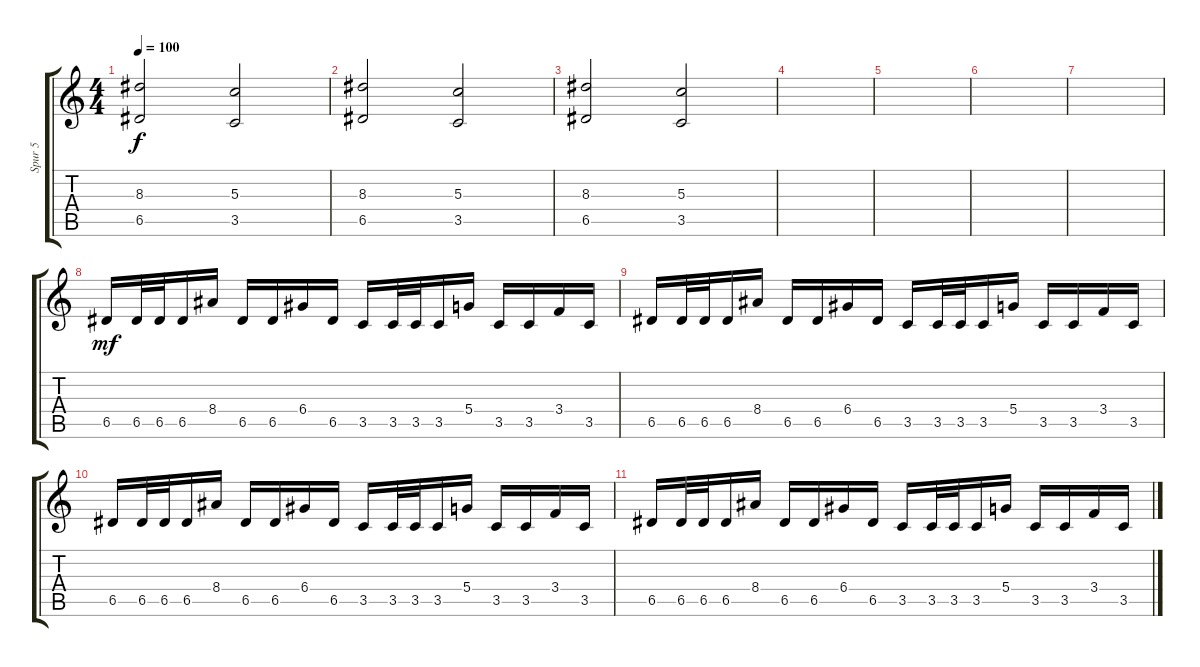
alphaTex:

\track ("Spur 5" "Spur 5") {instrument distortionguitar}
\staff {score tabs}
\tuning (E4 B3 G3 D3 A2 E2) {hide}
\ts (4 4)
\tempo 100
\clef g2
\ks c
(8.3 6.5).2{dy f} (5.3 3.5).2 |
(8.3 6.5).2 (5.3 3.5).2 |
(8.3 6.5).2 (5.3 3.5).2 |
|
|
|
|
6.5.16{dy mf} 6.5.32 6.5.32 6.5.16 8.4.16 6.5.16 6.5.16 6.4.16 6.5.16 3.5.16 3.5.32 3.5.32 3.5.16 5.4.16 3.5.16 3.5.16 3.4.16 3.5.16 |
6.5.16 6.5.32 6.5.32 6.5.16 8.4.16 6.5.16 6.5.16 6.4.16 6.5.16 3.5.16 3.5.32 3.5.32 3.5.16 5.4.16 3.5.16 3.5.16 3.4.16 3.5.16 |
6.5.16 6.5.32 6.5.32 6.5.16 8.4.16 6.5.16 6.5.16 6.4.16 6.5.16 3.5.16 3.5.32 3.5.32 3.5.16 5.4.16 3.5.16 3.5.16 3.4.16 3.5.16 |
6.5.16 6.5.32 6.5.32 6.5.16 8.4.16 6.5.16 6.5.16 6.4.16 6.5.16 3.5.16 3.5.32 3.5.32 3.5.16 5.4.16 3.5.16 3.5.16 3.4.16 3.5.16
